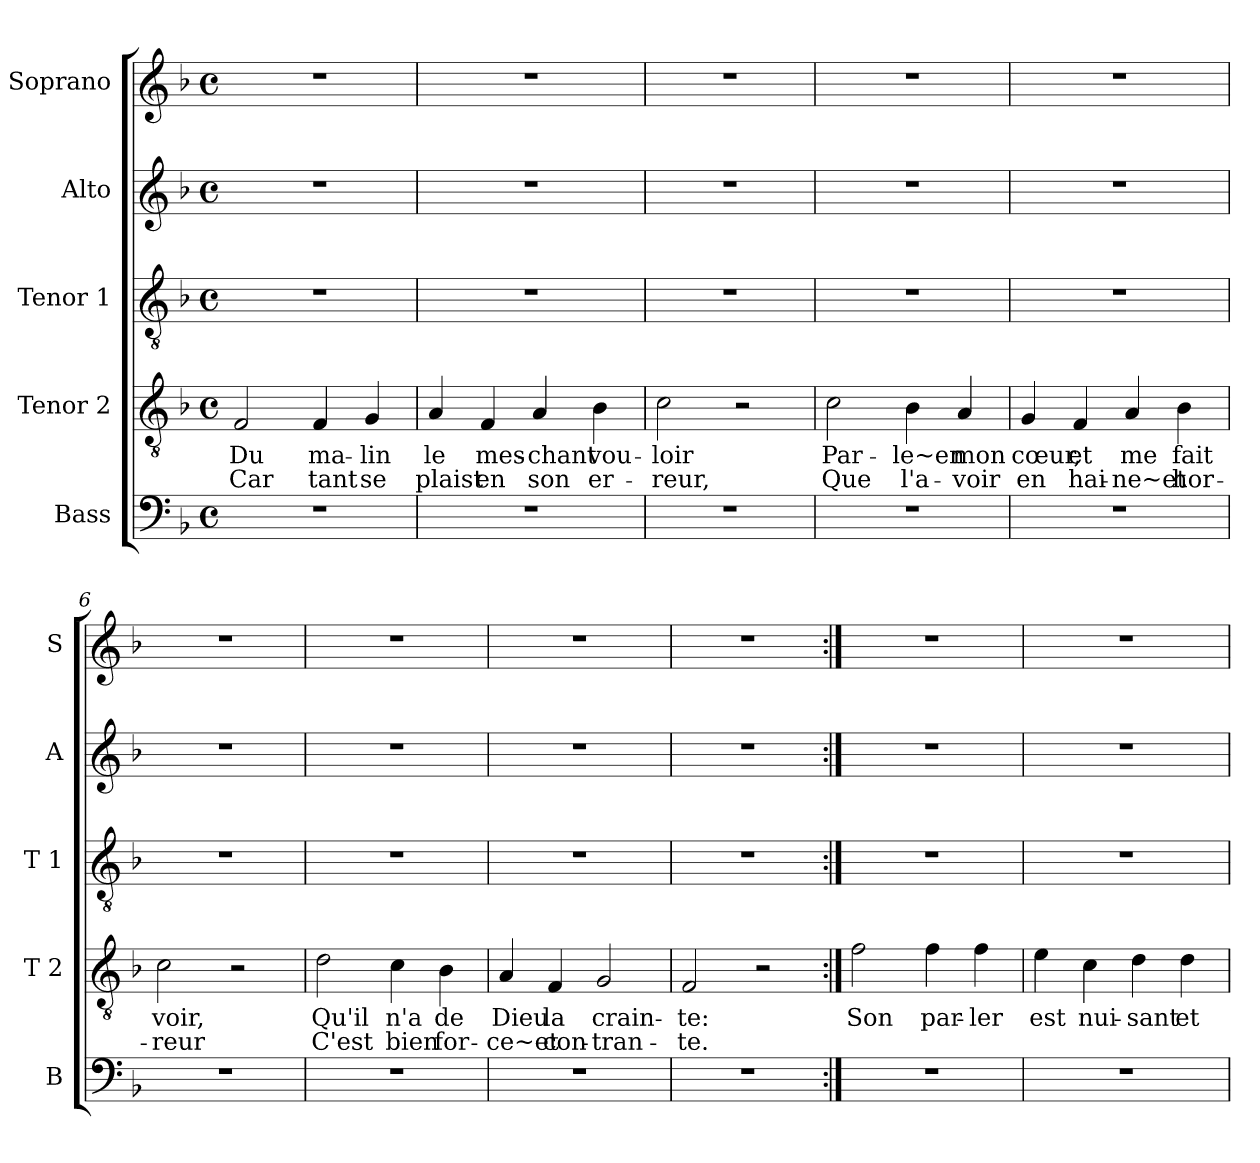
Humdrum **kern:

**kern	**kern	**text	**text	**kern	**kern	**kern
*part5	*part4	*part4	*part4	*part3	*part2	*part1
*staff5	*staff4	*staff4	*staff4	*staff3	*staff2	*staff1
*I"Bass	*I"Tenor 2	*	*	*I"Tenor 1	*I"Alto	*I"Soprano
*I'B	*I'T 2	*	*	*I'T 1	*I'A	*I'S
*clefF4	*clefGv2	*	*	*clefGv2	*clefG2	*clefG2
*k[b-]	*k[b-]	*	*	*k[b-]	*k[b-]	*k[b-]
*F:	*F:	*	*	*F:	*F:	*F:
*M4/4	*M4/4	*	*	*M4/4	*M4/4	*M4/4
*met(c)	*met(c)	*	*	*met(c)	*met(c)	*met(c)
=1	=1	=1	=1	=1	=1	=1
!	!	!LO:LY:b	!LO:LY:b	!	!	!
1r	2F/	Du	Car	1r	1r	1r
!	!	!LO:LY:b	!LO:LY:b	!	!	!
.	4F/	ma-	tant	.	.	.
!	!	!LO:LY:b	!LO:LY:b	!	!	!
.	4G/	-lin	se	.	.	.
=2	=2	=2	=2	=2	=2	=2
!	!	!LO:LY:b	!LO:LY:b	!	!	!
1r	4A/	le	plaist	1r	1r	1r
!	!	!LO:LY:b	!LO:LY:b	!	!	!
.	4F/	mes-	en	.	.	.
!	!	!LO:LY:b	!LO:LY:b	!	!	!
.	4A/	-chant	son	.	.	.
!	!	!LO:LY:b	!LO:LY:b	!	!	!
.	4B-\	vou-	er-	.	.	.
=3	=3	=3	=3	=3	=3	=3
!	!	!LO:LY:b	!LO:LY:b	!	!	!
1r	2c\	-loir	-reur,	1r	1r	1r
.	2r	.	.	.	.	.
=4	=4	=4	=4	=4	=4	=4
!	!	!LO:LY:b	!LO:LY:b	!	!	!
1r	2c\	Par-	Que	1r	1r	1r
!	!	!LO:LY:b	!LO:LY:b	!	!	!
.	4B-\	-le~en	l'a-	.	.	.
!	!	!LO:LY:b	!LO:LY:b	!	!	!
.	4A/	mon	-voir	.	.	.
=5	=5	=5	=5	=5	=5	=5
!	!	!LO:LY:b	!LO:LY:b	!	!	!
1r	4G/	cœur,	en	1r	1r	1r
!	!	!LO:LY:b	!LO:LY:b	!	!	!
.	4F/	et	hai-	.	.	.
!	!	!LO:LY:b	!LO:LY:b	!	!	!
.	4A/	me	-ne~et	.	.	.
!	!	!LO:LY:b	!LO:LY:b	!	!	!
.	4B-\	fait	hor-	.	.	.
=6	=6	=6	=6	=6	=6	=6
!	!	!LO:LY:b	!LO:LY:b	!	!	!
1r	2c\	voir,	-reur	1r	1r	1r
.	2r	.	.	.	.	.
!!LO:LB:g=z
=7	=7	=7	=7	=7	=7	=7
!	!	!LO:LY:b	!LO:LY:b	!	!	!
1r	2d\	Qu'il	C'est	1r	1r	1r
!	!	!LO:LY:b	!LO:LY:b	!	!	!
.	4c\	n'a	bien	.	.	.
!	!	!LO:LY:b	!LO:LY:b	!	!	!
.	4B-\	de	for-	.	.	.
=8	=8	=8	=8	=8	=8	=8
!	!	!LO:LY:b	!LO:LY:b	!	!	!
1r	4A/	Dieu	-ce~et	1r	1r	1r
!	!	!LO:LY:b	!LO:LY:b	!	!	!
.	4F/	la	con-	.	.	.
!	!	!LO:LY:b	!LO:LY:b	!	!	!
.	2G/	crain-	-tran-	.	.	.
=9	=9	=9	=9	=9	=9	=9
!	!	!LO:LY:b	!LO:LY:b	!	!	!
1r	2F/	-te:	-te.	1r	1r	1r
.	2r	.	.	.	.	.
=10:|!	=10:|!	=10:|!	=10:|!	=10:|!	=10:|!	=10:|!
!	!	!LO:LY:b	!	!	!	!
1r	2f\	Son	.	1r	1r	1r
!	!	!LO:LY:b	!	!	!	!
.	4f\	par-	.	.	.	.
!	!	!LO:LY:b	!	!	!	!
.	4f\	-ler	.	.	.	.
=11	=11	=11	=11	=11	=11	=11
!	!	!LO:LY:b	!	!	!	!
1r	4e\	est	.	1r	1r	1r
!	!	!LO:LY:b	!	!	!	!
.	4c\	nui-	.	.	.	.
!	!	!LO:LY:b	!	!	!	!
.	4d\	-sant	.	.	.	.
!	!	!LO:LY:b	!	!	!	!
.	4d\	et	.	.	.	.
=	=	=	=	=	=	=
*-	*-	*-	*-	*-	*-	*-
